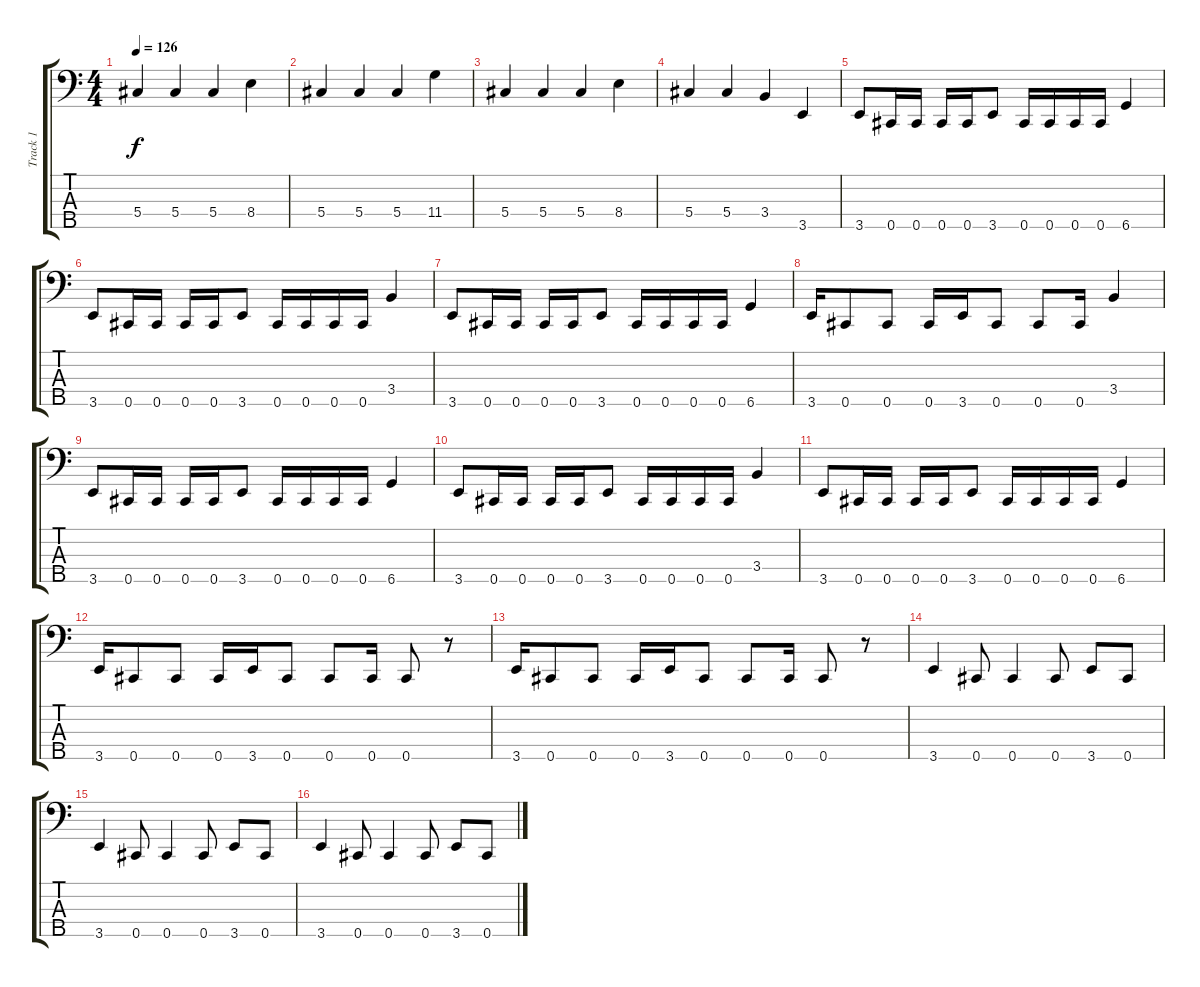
\track ("Track 1" "Track 1") {instrument electricbasspick}
\staff {score tabs}
\tuning (B2 Gb2 Db2 Ab1 Db1) {hide}
\ts (4 4)
\tempo 126
\clef f4
\ks c
5.4.4{dy f} 5.4.4 5.4.4 8.4.4 |
5.4.4 5.4.4 5.4.4 11.4.4 |
5.4.4 5.4.4 5.4.4 8.4.4 |
5.4.4 5.4.4 3.4.4 3.5.4 |
3.5.8 0.5.16 0.5.16 0.5.16 0.5.16 3.5.8 0.5.16 0.5.16 0.5.16 0.5.16 6.5.4 |
3.5.8 0.5.16 0.5.16 0.5.16 0.5.16 3.5.8 0.5.16 0.5.16 0.5.16 0.5.16 3.4.4 |
3.5.8 0.5.16 0.5.16 0.5.16 0.5.16 3.5.8 0.5.16 0.5.16 0.5.16 0.5.16 6.5.4 |
3.5.16 0.5.8 0.5.8 0.5.16 3.5.16 0.5.8 0.5.8 0.5.16 3.4.4 |
3.5.8 0.5.16 0.5.16 0.5.16 0.5.16 3.5.8 0.5.16 0.5.16 0.5.16 0.5.16 6.5.4 |
3.5.8 0.5.16 0.5.16 0.5.16 0.5.16 3.5.8 0.5.16 0.5.16 0.5.16 0.5.16 3.4.4 |
3.5.8 0.5.16 0.5.16 0.5.16 0.5.16 3.5.8 0.5.16 0.5.16 0.5.16 0.5.16 6.5.4 |
3.5.16 0.5.8 0.5.8 0.5.16 3.5.16 0.5.8 0.5.8 0.5.16 0.5.8 r.8 |
3.5.16 0.5.8 0.5.8 0.5.16 3.5.16 0.5.8 0.5.8 0.5.16 0.5.8 r.8 |
3.5.4 0.5.8 0.5.4 0.5.8 3.5.8 0.5.8 |
3.5.4 0.5.8 0.5.4 0.5.8 3.5.8 0.5.8 |
3.5.4 0.5.8 0.5.4 0.5.8 3.5.8 0.5.8
